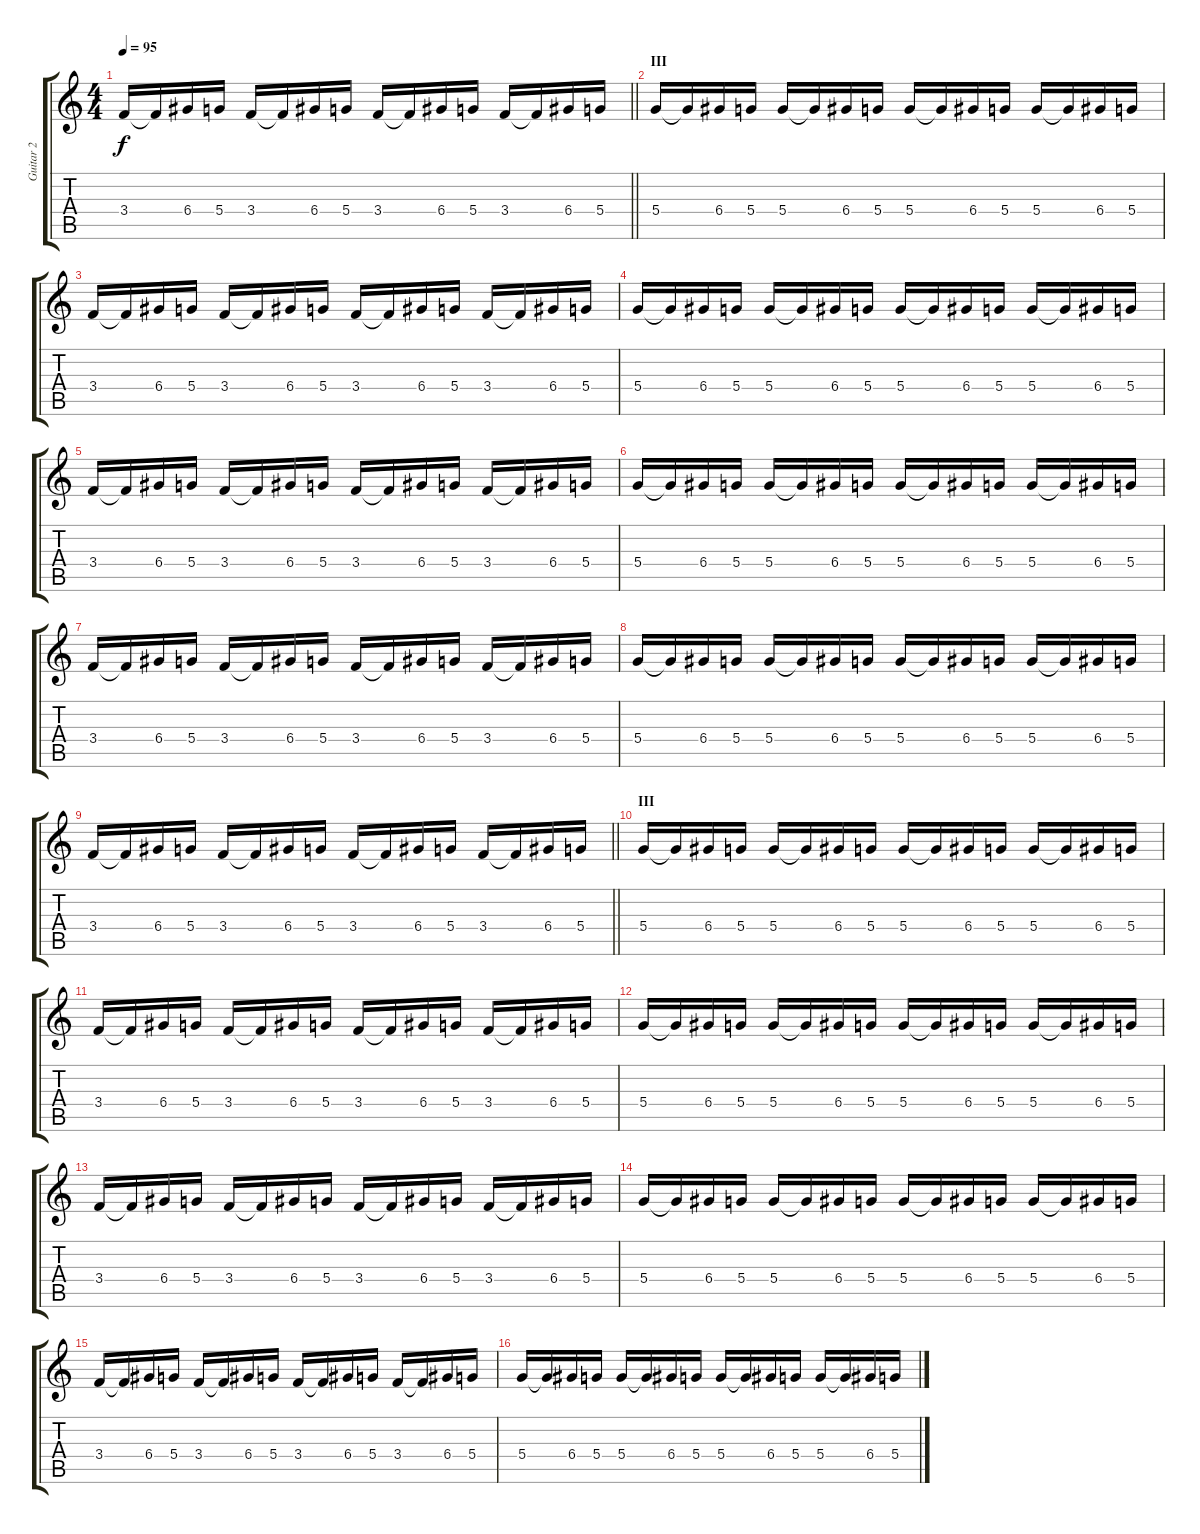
\track ("Guitar 2" "Guitar 2") {instrument overdrivenguitar}
\staff {score tabs}
\tuning (E4 B3 G3 D3 A2 E2) {hide}
\ts (4 4)
\tempo 95
\clef g2
\barLineRight lightlight
\ks c
3.4.16{dy f} 3.4{t}.16 6.4.16 5.4.16 3.4.16 3.4{t}.16 6.4.16 5.4.16 3.4.16 3.4{t}.16 6.4.16 5.4.16 3.4.16 3.4{t}.16 6.4.16 5.4.16 |
\section ("" "III")
5.4.16 5.4{t}.16 6.4.16 5.4.16 5.4.16 5.4{t}.16 6.4.16 5.4.16 5.4.16 5.4{t}.16 6.4.16 5.4.16 5.4.16 5.4{t}.16 6.4.16 5.4.16 |
3.4.16 3.4{t}.16 6.4.16 5.4.16 3.4.16 3.4{t}.16 6.4.16 5.4.16 3.4.16 3.4{t}.16 6.4.16 5.4.16 3.4.16 3.4{t}.16 6.4.16 5.4.16 |
5.4.16 5.4{t}.16 6.4.16 5.4.16 5.4.16 5.4{t}.16 6.4.16 5.4.16 5.4.16 5.4{t}.16 6.4.16 5.4.16 5.4.16 5.4{t}.16 6.4.16 5.4.16 |
3.4.16 3.4{t}.16 6.4.16 5.4.16 3.4.16 3.4{t}.16 6.4.16 5.4.16 3.4.16 3.4{t}.16 6.4.16 5.4.16 3.4.16 3.4{t}.16 6.4.16 5.4.16 |
5.4.16 5.4{t}.16 6.4.16 5.4.16 5.4.16 5.4{t}.16 6.4.16 5.4.16 5.4.16 5.4{t}.16 6.4.16 5.4.16 5.4.16 5.4{t}.16 6.4.16 5.4.16 |
3.4.16 3.4{t}.16 6.4.16 5.4.16 3.4.16 3.4{t}.16 6.4.16 5.4.16 3.4.16 3.4{t}.16 6.4.16 5.4.16 3.4.16 3.4{t}.16 6.4.16 5.4.16 |
5.4.16 5.4{t}.16 6.4.16 5.4.16 5.4.16 5.4{t}.16 6.4.16 5.4.16 5.4.16 5.4{t}.16 6.4.16 5.4.16 5.4.16 5.4{t}.16 6.4.16 5.4.16 |
\barLineRight lightlight
3.4.16 3.4{t}.16 6.4.16 5.4.16 3.4.16 3.4{t}.16 6.4.16 5.4.16 3.4.16 3.4{t}.16 6.4.16 5.4.16 3.4.16 3.4{t}.16 6.4.16 5.4.16 |
\section ("" "III")
5.4.16 5.4{t}.16 6.4.16 5.4.16 5.4.16 5.4{t}.16 6.4.16 5.4.16 5.4.16 5.4{t}.16 6.4.16 5.4.16 5.4.16 5.4{t}.16 6.4.16 5.4.16 |
3.4.16 3.4{t}.16 6.4.16 5.4.16 3.4.16 3.4{t}.16 6.4.16 5.4.16 3.4.16 3.4{t}.16 6.4.16 5.4.16 3.4.16 3.4{t}.16 6.4.16 5.4.16 |
5.4.16 5.4{t}.16 6.4.16 5.4.16 5.4.16 5.4{t}.16 6.4.16 5.4.16 5.4.16 5.4{t}.16 6.4.16 5.4.16 5.4.16 5.4{t}.16 6.4.16 5.4.16 |
3.4.16 3.4{t}.16 6.4.16 5.4.16 3.4.16 3.4{t}.16 6.4.16 5.4.16 3.4.16 3.4{t}.16 6.4.16 5.4.16 3.4.16 3.4{t}.16 6.4.16 5.4.16 |
5.4.16 5.4{t}.16 6.4.16 5.4.16 5.4.16 5.4{t}.16 6.4.16 5.4.16 5.4.16 5.4{t}.16 6.4.16 5.4.16 5.4.16 5.4{t}.16 6.4.16 5.4.16 |
3.4.16 3.4{t}.16 6.4.16 5.4.16 3.4.16 3.4{t}.16 6.4.16 5.4.16 3.4.16 3.4{t}.16 6.4.16 5.4.16 3.4.16 3.4{t}.16 6.4.16 5.4.16 |
5.4.16 5.4{t}.16 6.4.16 5.4.16 5.4.16 5.4{t}.16 6.4.16 5.4.16 5.4.16 5.4{t}.16 6.4.16 5.4.16 5.4.16 5.4{t}.16 6.4.16 5.4.16
